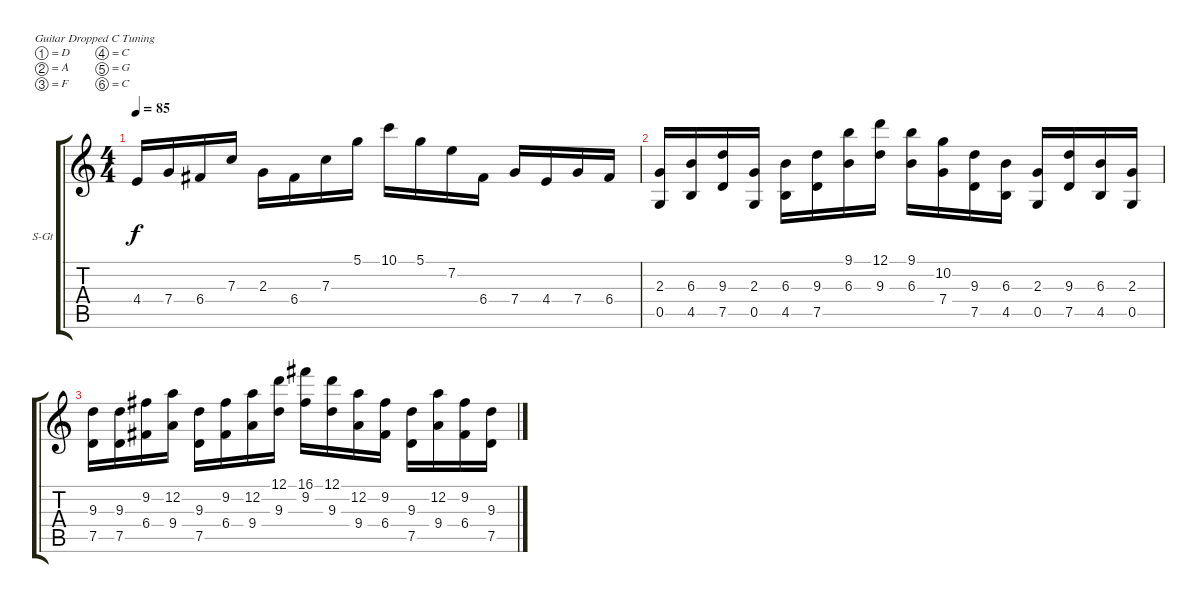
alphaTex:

\defaultSystemsLayout 4
\bracketExtendMode groupsimilarinstruments
\firstSystemTrackNameOrientation horizontal
\otherSystemsTrackNameOrientation horizontal
\track ("Steel Guitar" "S-Gt") {instrument acousticguitarsteel}
\staff {score tabs}
\tuning (D4 A3 F3 C3 G2 C2)
\ts (4 4)
\tempo 85
\clef g2
\ks c
4.4.16{dy f} 7.4.16 6.4.16 7.3.16 2.3.16 6.4.16 7.3.16 5.1.16 10.1.16 5.1.16 7.2.16 6.4.16 7.4.16 4.4.16 7.4.16 6.4.16 |
(0.5 2.3).16 (4.5 6.3).16 (7.5 9.3).16 (0.5 2.3).16 (4.5 6.3).16 (7.5 9.3).16 (6.3 9.1).16 (9.3 12.1).16 (6.3 9.1).16 (10.2 7.4).16 (7.5 9.3).16 (4.5 6.3).16 (0.5 2.3).16 (7.5 9.3).16 (4.5 6.3).16 (0.5 2.3).16 |
(7.5 9.3).16 (7.5 9.3).16 (6.4 9.2).16 (9.4 12.2).16 (7.5 9.3).16 (6.4 9.2).16 (9.4 12.2).16 (9.3 12.1).16 (9.2 16.1).16 (9.3 12.1).16 (9.4 12.2).16 (6.4 9.2).16 (7.5 9.3).16 (9.4 12.2).16 (6.4 9.2).16 (7.5 9.3).16
